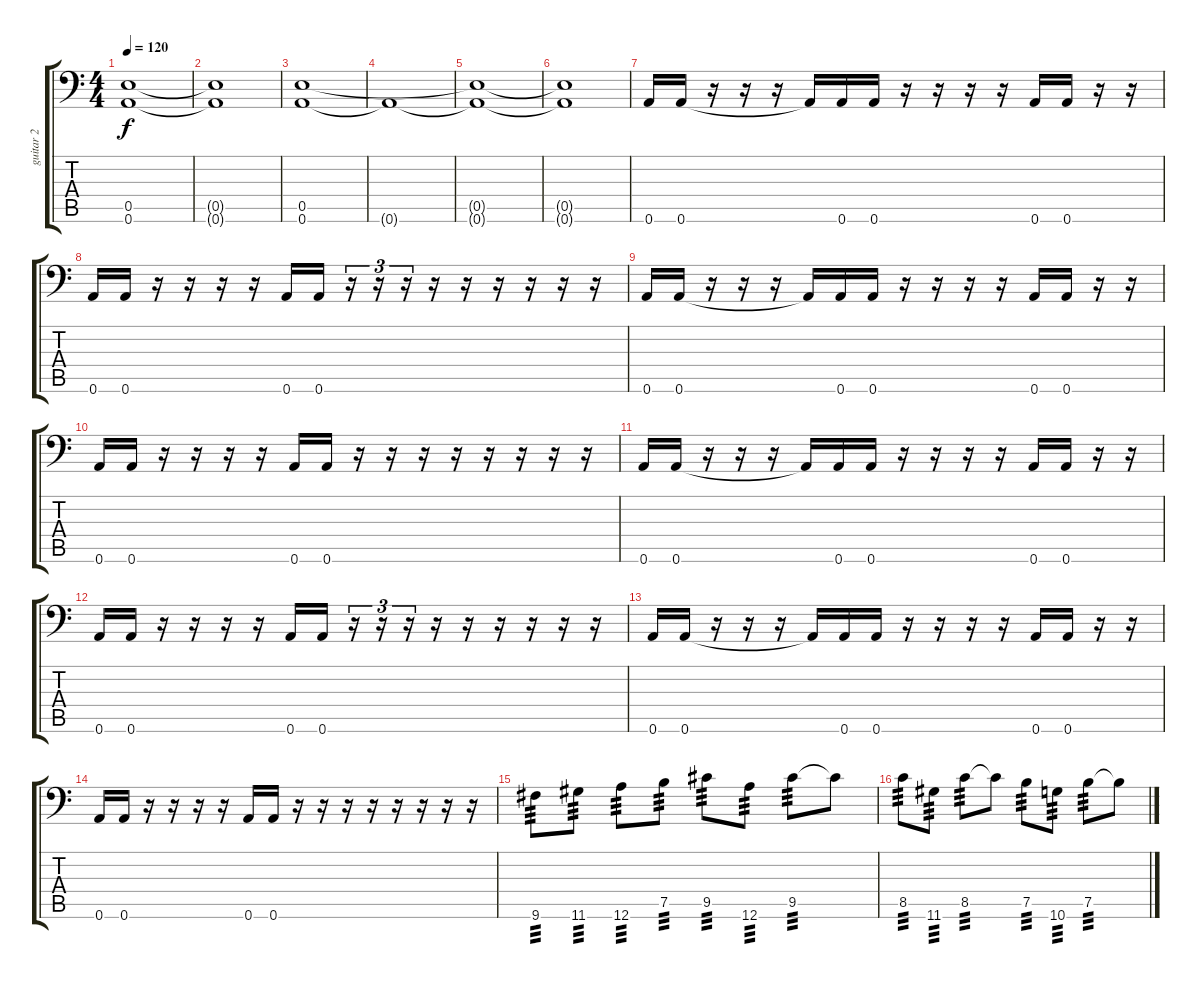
\track ("guitar 2" "guitar 2") {instrument distortionguitar}
\staff {score tabs}
\tuning (B3 Gb3 D3 A2 E2 A1) {hide}
\ts (4 4)
\tempo 120
\clef f4
\ks c
(0.5{t} 0.6{t}).1{dy f} |
(0.5{t} 0.6{t}).1 |
(0.5 0.6).1 |
0.6{t}.1 |
(0.5{t} 0.6{t}).1 |
(0.5{t} 0.6{t}).1 |
0.6.16 0.6.16 r.16 r.16 r.16 0.6{t}.16 0.6.16 0.6.16 r.16 r.16 r.16 r.16 0.6.16 0.6.16 r.16 r.16 |
0.6.16 0.6.16 r.16 r.16 r.16 r.16 0.6.16 0.6.16 r.16{tu (3 2)} r.16{tu (3 2)} r.16{tu (3 2)} r.16 r.16 r.16 r.16 r.16 r.16 |
0.6.16 0.6.16 r.16 r.16 r.16 0.6{t}.16 0.6.16 0.6.16 r.16 r.16 r.16 r.16 0.6.16 0.6.16 r.16 r.16 |
0.6.16 0.6.16 r.16 r.16 r.16 r.16 0.6.16 0.6.16 r.16 r.16 r.16 r.16 r.16 r.16 r.16 r.16 |
0.6.16 0.6.16 r.16 r.16 r.16 0.6{t}.16 0.6.16 0.6.16 r.16 r.16 r.16 r.16 0.6.16 0.6.16 r.16 r.16 |
0.6.16 0.6.16 r.16 r.16 r.16 r.16 0.6.16 0.6.16 r.16{tu (3 2)} r.16{tu (3 2)} r.16{tu (3 2)} r.16 r.16 r.16 r.16 r.16 r.16 |
0.6.16 0.6.16 r.16 r.16 r.16 0.6{t}.16 0.6.16 0.6.16 r.16 r.16 r.16 r.16 0.6.16 0.6.16 r.16 r.16 |
0.6.16 0.6.16 r.16 r.16 r.16 r.16 0.6.16 0.6.16 r.16 r.16 r.16 r.16 r.16 r.16 r.16 r.16 |
9.6.8{tp 3} 11.6.8{tp 3} 12.6.8{tp 3} 7.5.8{tp 3} 9.5.8{tp 3} 12.6.8{tp 3} 9.5.8{tp 3} 9.5{t}.8 |
8.5.8{tp 3} 11.6.8{tp 3} 8.5.8{tp 3} 8.5{t}.8 7.5.8{tp 3} 10.6.8{tp 3} 7.5.8{tp 3} 7.5{t}.8
